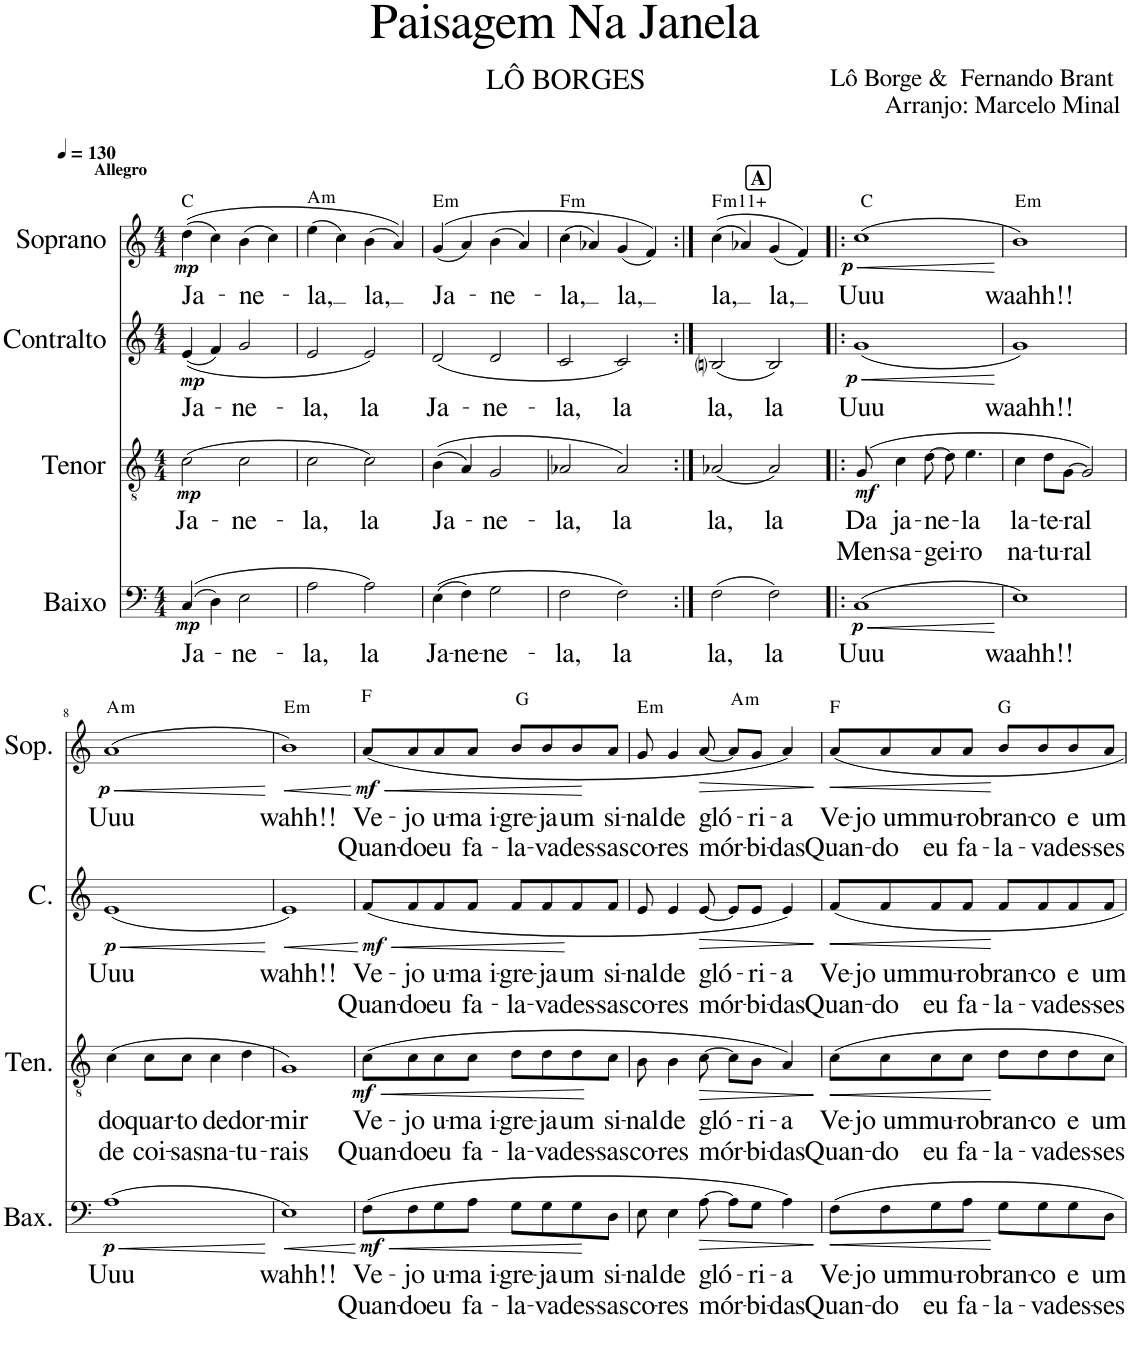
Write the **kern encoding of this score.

**kern	**text	**text	**dynam	**kern	**text	**text	**dynam	**kern	**text	**text	**dynam	**kern	**text	**text	**dynam	**harte
*part4	*part4	*part4	*part4	*part3	*part3	*part3	*part3	*part2	*part2	*part2	*part2	*part1	*part1	*part1	*part1	*part1
*staff4	*staff4	*staff4	*staff4	*staff3	*staff3	*staff3	*staff3	*staff2	*staff2	*staff2	*staff2	*staff1	*staff1	*staff1	*staff1	*
*I"Baixo	*	*	*	*I"Tenor	*	*	*	*I"Contralto	*	*	*	*I"Soprano	*	*	*	*
*I'Bax.	*	*	*	*I'Ten.	*	*	*	*I'C.	*	*	*	*I'Sop.	*	*	*	*
*clefF4	*	*	*	*clefGv2	*	*	*	*clefG2	*	*	*	*clefG2	*	*	*	*
*k[]	*	*	*	*k[]	*	*	*	*k[]	*	*	*	*k[]	*	*	*	*
*M4/4	*	*	*	*M4/4	*	*	*	*M4/4	*	*	*	*M4/4	*	*	*	*
*MM130	*	*	*	*MM130	*	*	*	*MM130	*	*	*	*MM130	*	*	*	*
=1	=1	=1	=1	=1	=1	=1	=1	=1	=1	=1	=1	=1	=1	=1	=1	=1
!	!	!	!	!	!	!	!	!	!	!	!	!LO:TX:a:B:t=Allegro	!	!	!	!
!	!LO:LY:b	!	!LO:DY:b	!	!LO:LY:b	!	!LO:DY:b	!	!LO:LY:b	!	!LO:DY:b	!	!LO:LY:b	!	!LO:DY:b	!
((4C/	Ja-	.	mp	(2c\	Ja-	.	mp	((4e/	Ja-	.	mp	((4dd\	Ja-	.	mp	C:maj
4D\)	.	.	.	.	.	.	.	4f/)	.	.	.	4cc\)	.	.	.	.
!	!LO:LY:b	!	!	!	!LO:LY:b	!	!	!	!LO:LY:b	!	!	!	!LO:LY:b	!	!	!
2E\	-ne-	.	.	2c\	-ne-	.	.	2g/	-ne-	.	.	(4b\	-ne-	.	.	.
.	.	.	.	.	.	.	.	.	.	.	.	4cc\)	.	.	.	.
=2	=2	=2	=2	=2	=2	=2	=2	=2	=2	=2	=2	=2	=2	=2	=2	=2
!	!LO:LY:b	!	!	!	!LO:LY:b	!	!	!	!LO:LY:b	!	!	!	!LO:LY:b	!	!	!LO:H:kt=m
2A\	-la,	.	.	2c\	-la,	.	.	2e/	-la,	.	.	(4ee\	-la,	.	.	A:min
.	.	.	.	.	.	.	.	.	.	.	.	4cc\)	.	.	.	.
!	!LO:LY:b	!	!	!	!LO:LY:b	!	!	!	!LO:LY:b	!	!	!	!LO:LY:b	!	!	!
2A\)	la	.	.	2c\)	la	.	.	2e/)	la	.	.	(4b\	la,	.	.	.
.	.	.	.	.	.	.	.	.	.	.	.	4a/))	.	.	.	.
=3	=3	=3	=3	=3	=3	=3	=3	=3	=3	=3	=3	=3	=3	=3	=3	=3
!	!LO:LY:b	!	!	!	!LO:LY:b	!	!	!	!LO:LY:b	!	!	!	!LO:LY:b	!	!	!LO:H:kt=m
((4E\	Ja-	.	.	((4B\	Ja-	.	.	(2d/	Ja-	.	.	((4g/	Ja-	.	.	E:min
!	!LO:LY:b	!	!	!	!	!	!	!	!	!	!	!	!	!	!	!
4F\)	-ne-	.	.	4A/)	.	.	.	.	.	.	.	4a/)	.	.	.	.
!	!LO:LY:b	!	!	!	!LO:LY:b	!	!	!	!LO:LY:b	!	!	!	!LO:LY:b	!	!	!
2G\	-ne-	.	.	2G/	-ne-	.	.	2d/	-ne-	.	.	(4b\	-ne-	.	.	.
.	.	.	.	.	.	.	.	.	.	.	.	4a/)	.	.	.	.
=4	=4	=4	=4	=4	=4	=4	=4	=4	=4	=4	=4	=4	=4	=4	=4	=4
!	!LO:LY:b	!	!	!	!LO:LY:b	!	!	!	!LO:LY:b	!	!	!	!LO:LY:b	!	!	!LO:H:kt=m
2F\	-la,	.	.	2A-X/	-la,	.	.	2c/	-la,	.	.	(4cc\	-la,	.	.	F:min
.	.	.	.	.	.	.	.	.	.	.	.	4a-X/)	.	.	.	.
!	!LO:LY:b	!	!	!	!LO:LY:b	!	!	!	!LO:LY:b	!	!	!	!LO:LY:b	!	!	!
2F\)	la	.	.	2A-/)	la	.	.	2c/)	la	.	.	(4g/	la,	.	.	.
.	.	.	.	.	.	.	.	.	.	.	.	4f/))	.	.	.	.
=5:|!	=5:|!	=5:|!	=5:|!	=5:|!	=5:|!	=5:|!	=5:|!	=5:|!	=5:|!	=5:|!	=5:|!	=5:|!	=5:|!	=5:|!	=5:|!	=5:|!
!	!LO:LY:b	!	!	!	!LO:LY:b	!	!	!	!LO:LY:b	!	!	!	!LO:LY:b	!	!	!LO:H:kt=m11
(2F\	la,	.	.	(2A-X/	la,	.	.	(2Bni/	la,	.	.	((4cc\	la,	.	.	F:(b3,#5,b7,9,11)
.	.	.	.	.	.	.	.	.	.	.	.	4a-X/)	.	.	.	.
!	!LO:LY:b	!	!	!	!LO:LY:b	!	!	!	!LO:LY:b	!	!	!	!LO:LY:b	!	!	!
2F\)	la	.	.	2A-/)	la	.	.	2B/)	la	.	.	(4g/	la,	.	.	.
.	.	.	.	.	.	.	.	.	.	.	.	4f/))	.	.	.	.
!!LO:REH:place=s1:a:B:cj:fs=14:t=A
=6!|:	=6!|:	=6!|:	=6!|:	=6!|:	=6!|:	=6!|:	=6!|:	=6!|:	=6!|:	=6!|:	=6!|:	=6!|:	=6!|:	=6!|:	=6!|:	=6!|:
!	!LO:LY:b	!	!LO:HP:b	!	!LO:LY:b	!LO:LY:b	!	!	!LO:LY:b	!	!LO:HP:b	!	!LO:LY:b	!	!LO:HP:b	!
!	!	!	!LO:DY:n=1:b	!	!	!	!LO:DY:b	!	!	!	!LO:DY:n=1:b	!	!	!	!LO:DY:n=1:b	!
(1C	Uuu	.	< p	(8G/	Da	Men-	mf	(1g	Uuu	.	< p	(1cc	Uuu	.	< p	C:maj
!	!	!	!	!	!LO:LY:b	!LO:LY:b	!	!	!	!	!	!	!	!	!	!
.	.	.	.	4c\	ja-	-sa-	.	.	.	.	.	.	.	.	.	.
!	!	!	!	!	!LO:LY:b	!LO:LY:b	!	!	!	!	!	!	!	!	!	!
.	.	.	.	[8d\	-ne-	-gei-	.	.	.	.	.	.	.	.	.	.
.	.	.	.	8d\]	.	.	.	.	.	.	.	.	.	.	.	.
!	!	!	!	!	!LO:LY:b	!LO:LY:b	!	!	!	!	!	!	!	!	!	!
.	.	.	.	4.e\	-la	-ro	.	.	.	.	.	.	.	.	.	.
.	.	.	[	.	.	.	.	.	.	.	[	.	.	.	[	.
=7	=7	=7	=7	=7	=7	=7	=7	=7	=7	=7	=7	=7	=7	=7	=7	=7
!	!LO:LY:b	!	!	!	!LO:LY:b	!LO:LY:b	!	!	!LO:LY:b	!	!	!	!LO:LY:b	!	!	!LO:H:kt=m
1E)	waahh!!	.	.	4c\	la-	na-	.	1g)	waahh!!	.	.	1b)	waahh!!	.	.	E:min
!	!	!	!	!	!LO:LY:b	!LO:LY:b	!	!	!	!	!	!	!	!	!	!
.	.	.	.	8d\L	-te-	-tu-	.	.	.	.	.	.	.	.	.	.
!	!	!	!	!	!LO:LY:b	!LO:LY:b	!	!	!	!	!	!	!	!	!	!
.	.	.	.	[8G\J	-ral	-ral	.	.	.	.	.	.	.	.	.	.
.	.	.	.	2G/])	.	.	.	.	.	.	.	.	.	.	.	.
!!LO:LB:g=z
=8	=8	=8	=8	=8	=8	=8	=8	=8	=8	=8	=8	=8	=8	=8	=8	=8
!	!LO:LY:b	!	!LO:HP:b	!	!LO:LY:b	!LO:LY:b	!	!	!LO:LY:b	!	!LO:HP:b	!	!LO:LY:b	!	!LO:HP:b	!
!	!	!	!LO:DY:n=1:b	!	!	!	!	!	!	!	!LO:DY:n=1:b	!	!	!	!LO:DY:n=1:b	!LO:H:kt=m
(1A	Uuu	.	< p	(4c\	do	de	.	(1e	Uuu	.	< p	(1a	Uuu	.	< p	A:min
!	!	!	!	!	!LO:LY:b	!LO:LY:b	!	!	!	!	!	!	!	!	!	!
.	.	.	.	8c\L	quar-	coi-	.	.	.	.	.	.	.	.	.	.
!	!	!	!	!	!LO:LY:b	!LO:LY:b	!	!	!	!	!	!	!	!	!	!
.	.	.	.	8c\J	-to	-sas	.	.	.	.	.	.	.	.	.	.
!	!	!	!	!	!LO:LY:b	!LO:LY:b	!	!	!	!	!	!	!	!	!	!
.	.	.	.	4c\	de	na-	.	.	.	.	.	.	.	.	.	.
!	!	!	!	!	!LO:LY:b	!LO:LY:b	!	!	!	!	!	!	!	!	!	!
.	.	.	.	4d\	dor-	-tu-	.	.	.	.	.	.	.	.	.	.
.	.	.	[	.	.	.	.	.	.	.	[	.	.	.	[	.
=9	=9	=9	=9	=9	=9	=9	=9	=9	=9	=9	=9	=9	=9	=9	=9	=9
!	!LO:LY:b	!	!LO:HP:b	!	!LO:LY:b	!LO:LY:b	!	!	!LO:LY:b	!	!LO:HP:b	!	!LO:LY:b	!	!LO:HP:b	!LO:H:kt=m
1E)	wahh!!	.	<	1G)	-mir	-rais	.	1e)	wahh!!	.	<	1b)	wahh!!	.	<	E:min
.	.	.	[	.	.	.	.	.	.	.	[	.	.	.	[	.
=10	=10	=10	=10	=10	=10	=10	=10	=10	=10	=10	=10	=10	=10	=10	=10	=10
!	!LO:LY:b	!LO:LY:b	!LO:HP:b	!	!LO:LY:b	!LO:LY:b	!LO:HP:b	!	!LO:LY:b	!LO:LY:b	!LO:HP:b	!	!LO:LY:b	!LO:LY:b	!LO:HP:b	!
!	!	!	!LO:DY:n=1:b	!	!	!	!LO:DY:n=1:b	!	!	!	!LO:DY:n=1:b	!	!	!	!LO:DY:n=1:b	!
(8F\L	Ve-	Quan-	< mf	(8c\L	Ve-	Quan-	< mf	(8f/L	Ve-	Quan-	< mf	(8a/L	Ve-	Quan-	< mf	F:maj
!	!LO:LY:b	!LO:LY:b	!	!	!LO:LY:b	!LO:LY:b	!	!	!LO:LY:b	!LO:LY:b	!	!	!LO:LY:b	!LO:LY:b	!	!
8F\	-jo	-do	.	8c\	-jo	-do	.	8f/	-jo	-do	.	8a/	-jo	-do	.	.
!	!LO:LY:b	!LO:LY:b	!	!	!LO:LY:b	!LO:LY:b	!	!	!LO:LY:b	!LO:LY:b	!	!	!LO:LY:b	!LO:LY:b	!	!
8G\	u-	eu	.	8c\	u-	eu	.	8f/	u-	eu	.	8a/	u-	eu	.	.
!	!LO:LY:b	!LO:LY:b	!	!	!LO:LY:b	!LO:LY:b	!	!	!LO:LY:b	!LO:LY:b	!	!	!LO:LY:b	!LO:LY:b	!	!
8A\J	-ma i-	fa-	.	8c\J	-ma i-	fa-	.	8f/J	-ma i-	fa-	.	8a/J	-ma i-	fa-	.	.
!	!LO:LY:b	!LO:LY:b	!	!	!LO:LY:b	!LO:LY:b	!	!	!LO:LY:b	!LO:LY:b	!	!	!LO:LY:b	!LO:LY:b	!	!
8G\L	-gre-	-la-	.	8d\L	-gre-	-la-	.	8f/L	-gre-	-la-	.	8b/L	-gre-	-la-	.	G:maj
!	!LO:LY:b	!LO:LY:b	!	!	!LO:LY:b	!LO:LY:b	!	!	!LO:LY:b	!LO:LY:b	!	!	!LO:LY:b	!LO:LY:b	!	!
8G\	-ja	-va	.	8d\	-ja	-va	.	8f/	-ja	-va	.	8b/	-ja	-va	.	.
!	!LO:LY:b	!LO:LY:b	!	!	!LO:LY:b	!LO:LY:b	!	!	!LO:LY:b	!LO:LY:b	!	!	!LO:LY:b	!LO:LY:b	!	!
8G\	um	des-	.	8d\	um	des-	.	8f/	um	des-	.	8b/	um	des-	.	.
!	!LO:LY:b	!LO:LY:b	!	!	!LO:LY:b	!LO:LY:b	!	!	!LO:LY:b	!LO:LY:b	!	!	!LO:LY:b	!LO:LY:b	!	!
8D\J	si-	-sas	.	8c\J	si-	-sas	.	8f/J	si-	-sas	.	8a/J	si-	-sas	.	.
.	.	.	[	.	.	.	[	.	.	.	[	.	.	.	[	.
=11	=11	=11	=11	=11	=11	=11	=11	=11	=11	=11	=11	=11	=11	=11	=11	=11
!	!LO:LY:b	!LO:LY:b	!	!	!LO:LY:b	!LO:LY:b	!	!	!LO:LY:b	!LO:LY:b	!	!	!LO:LY:b	!LO:LY:b	!	!LO:H:kt=m
8E\	-nal	co-	.	8B\	-nal	co-	.	8e/	-nal	co-	.	8g/	-nal	co-	.	E:min
!	!LO:LY:b	!LO:LY:b	!	!	!LO:LY:b	!LO:LY:b	!	!	!LO:LY:b	!LO:LY:b	!	!	!LO:LY:b	!LO:LY:b	!	!
4E\	de	-res	.	4B\	de	-res	.	4e/	de	-res	.	4g/	de	-res	.	.
!	!LO:LY:b	!LO:LY:b	!LO:HP:b	!	!LO:LY:b	!LO:LY:b	!LO:HP:b	!	!LO:LY:b	!LO:LY:b	!LO:HP:b	!	!LO:LY:b	!LO:LY:b	!LO:HP:b	!
[8A\	gló-	mór-	>	[8c\	gló-	mór-	>	[8e/	gló-	mór-	>	[8a/	gló-	mór-	>	.
!	!	!	!	!	!	!	!	!	!	!	!	!	!	!	!	!LO:H:kt=m
8A\L]	.	.	.	8c\L]	.	.	.	8e/L]	.	.	.	8a/L]	.	.	.	A:min
!	!LO:LY:b	!LO:LY:b	!	!	!LO:LY:b	!LO:LY:b	!	!	!LO:LY:b	!LO:LY:b	!	!	!LO:LY:b	!LO:LY:b	!	!
8G\J	-ri-	-bi-	.	8B\J	-ri-	-bi-	.	8e/J	-ri-	-bi-	.	8g/J	-ri-	-bi-	.	.
!	!LO:LY:b	!LO:LY:b	!	!	!LO:LY:b	!LO:LY:b	!	!	!LO:LY:b	!LO:LY:b	!	!	!LO:LY:b	!LO:LY:b	!	!
4A\)	-a	-das	.	4A/)	-a	-das	.	4e/)	-a	-das	.	4a/)	-a	-das	.	.
.	.	.	]	.	.	.	]	.	.	.	]	.	.	.	]	.
=12	=12	=12	=12	=12	=12	=12	=12	=12	=12	=12	=12	=12	=12	=12	=12	=12
!	!LO:LY:b	!LO:LY:b	!LO:HP:b	!	!LO:LY:b	!LO:LY:b	!LO:HP:b	!	!LO:LY:b	!LO:LY:b	!LO:HP:b	!	!LO:LY:b	!LO:LY:b	!LO:HP:b	!
8F\L	Ve-	Quan-	<	8c\L	Ve-	Quan-	<	8f/L	Ve-	Quan-	<	8a/L	Ve-	Quan-	<	F:maj
!	!LO:LY:b	!LO:LY:b	!	!	!LO:LY:b	!LO:LY:b	!	!	!LO:LY:b	!LO:LY:b	!	!	!LO:LY:b	!LO:LY:b	!	!
8F\	-jo um	-do	.	8c\	-jo um	-do	.	8f/	-jo um	-do	.	8a/	-jo um	-do	.	.
!	!LO:LY:b	!LO:LY:b	!	!	!LO:LY:b	!LO:LY:b	!	!	!LO:LY:b	!LO:LY:b	!	!	!LO:LY:b	!LO:LY:b	!	!
8G\	mu-	eu	.	8c\	mu-	eu	.	8f/	mu-	eu	.	8a/	mu-	eu	.	.
!	!LO:LY:b	!LO:LY:b	!	!	!LO:LY:b	!LO:LY:b	!	!	!LO:LY:b	!LO:LY:b	!	!	!LO:LY:b	!LO:LY:b	!	!
8A\J	-ro	fa-	.	8c\J	-ro	fa-	.	8f/J	-ro	fa-	.	8a/J	-ro	fa-	.	.
!	!LO:LY:b	!LO:LY:b	!	!	!LO:LY:b	!LO:LY:b	!	!	!LO:LY:b	!LO:LY:b	!	!	!LO:LY:b	!LO:LY:b	!	!
8G\L	bran-	-la-	[	8d\L	bran-	-la-	[	8f/L	bran-	-la-	[	8b/L	bran-	-la-	[	G:maj
!	!LO:LY:b	!LO:LY:b	!	!	!LO:LY:b	!LO:LY:b	!	!	!LO:LY:b	!LO:LY:b	!	!	!LO:LY:b	!LO:LY:b	!	!
8G\	-co	-va	.	8d\	-co	-va	.	8f/	-co	-va	.	8b/	-co	-va	.	.
!	!LO:LY:b	!LO:LY:b	!	!	!LO:LY:b	!LO:LY:b	!	!	!LO:LY:b	!LO:LY:b	!	!	!LO:LY:b	!LO:LY:b	!	!
8G\	e	des-	.	8d\	e	des-	.	8f/	e	des-	.	8b/	e	des-	.	.
!	!LO:LY:b	!LO:LY:b	!	!	!LO:LY:b	!LO:LY:b	!	!	!LO:LY:b	!LO:LY:b	!	!	!LO:LY:b	!LO:LY:b	!	!
8D\J	um	-ses	.	8c\J	um	-ses	.	8f/J	um	-ses	.	8a/J	um	-ses	.	.
=	=	=	=	=	=	=	=	=	=	=	=	=	=	=	=	=
*-	*-	*-	*-	*-	*-	*-	*-	*-	*-	*-	*-	*-	*-	*-	*-	*-
